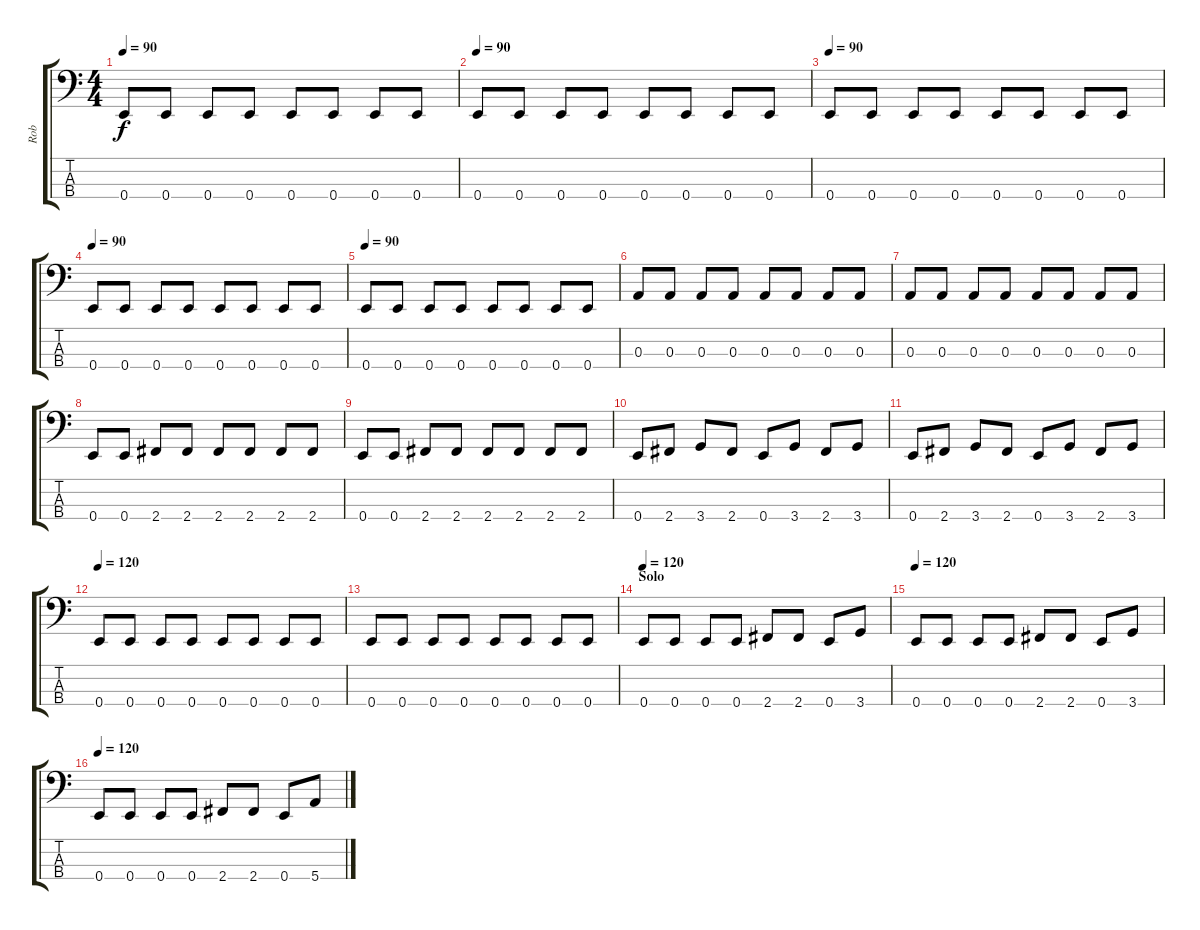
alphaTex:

\track ("Rob" "Rob") {instrument electricbassfinger}
\staff {score tabs}
\tuning (G2 D2 A1 E1) {hide}
\ts (4 4)
\tempo 90
\clef f4
\ks c
0.4.8{dy f} 0.4.8 0.4.8 0.4.8 0.4.8 0.4.8 0.4.8 0.4.8 |
\tempo 90
0.4.8 0.4.8 0.4.8 0.4.8 0.4.8 0.4.8 0.4.8 0.4.8 |
\tempo 90
0.4.8 0.4.8 0.4.8 0.4.8 0.4.8 0.4.8 0.4.8 0.4.8 |
\tempo 90
0.4.8 0.4.8 0.4.8 0.4.8 0.4.8 0.4.8 0.4.8 0.4.8 |
\tempo 90
0.4.8 0.4.8 0.4.8 0.4.8 0.4.8 0.4.8 0.4.8 0.4.8 |
0.3.8 0.3.8 0.3.8 0.3.8 0.3.8 0.3.8 0.3.8 0.3.8 |
0.3.8 0.3.8 0.3.8 0.3.8 0.3.8 0.3.8 0.3.8 0.3.8 |
0.4.8 0.4.8 2.4.8 2.4.8 2.4.8 2.4.8 2.4.8 2.4.8 |
0.4.8 0.4.8 2.4.8 2.4.8 2.4.8 2.4.8 2.4.8 2.4.8 |
0.4.8 2.4.8 3.4.8 2.4.8 0.4.8 3.4.8 2.4.8 3.4.8 |
0.4.8 2.4.8 3.4.8 2.4.8 0.4.8 3.4.8 2.4.8 3.4.8 |
\tempo 120
0.4.8 0.4.8 0.4.8 0.4.8 0.4.8 0.4.8 0.4.8 0.4.8 |
0.4.8 0.4.8 0.4.8 0.4.8 0.4.8 0.4.8 0.4.8 0.4.8 |
\section ("" "Solo")
\tempo 120
0.4.8 0.4.8 0.4.8 0.4.8 2.4.8 2.4.8 0.4.8 3.4.8 |
\tempo 120
0.4.8 0.4.8 0.4.8 0.4.8 2.4.8 2.4.8 0.4.8 3.4.8 |
\tempo 120
0.4.8 0.4.8 0.4.8 0.4.8 2.4.8 2.4.8 0.4.8 5.4.8
